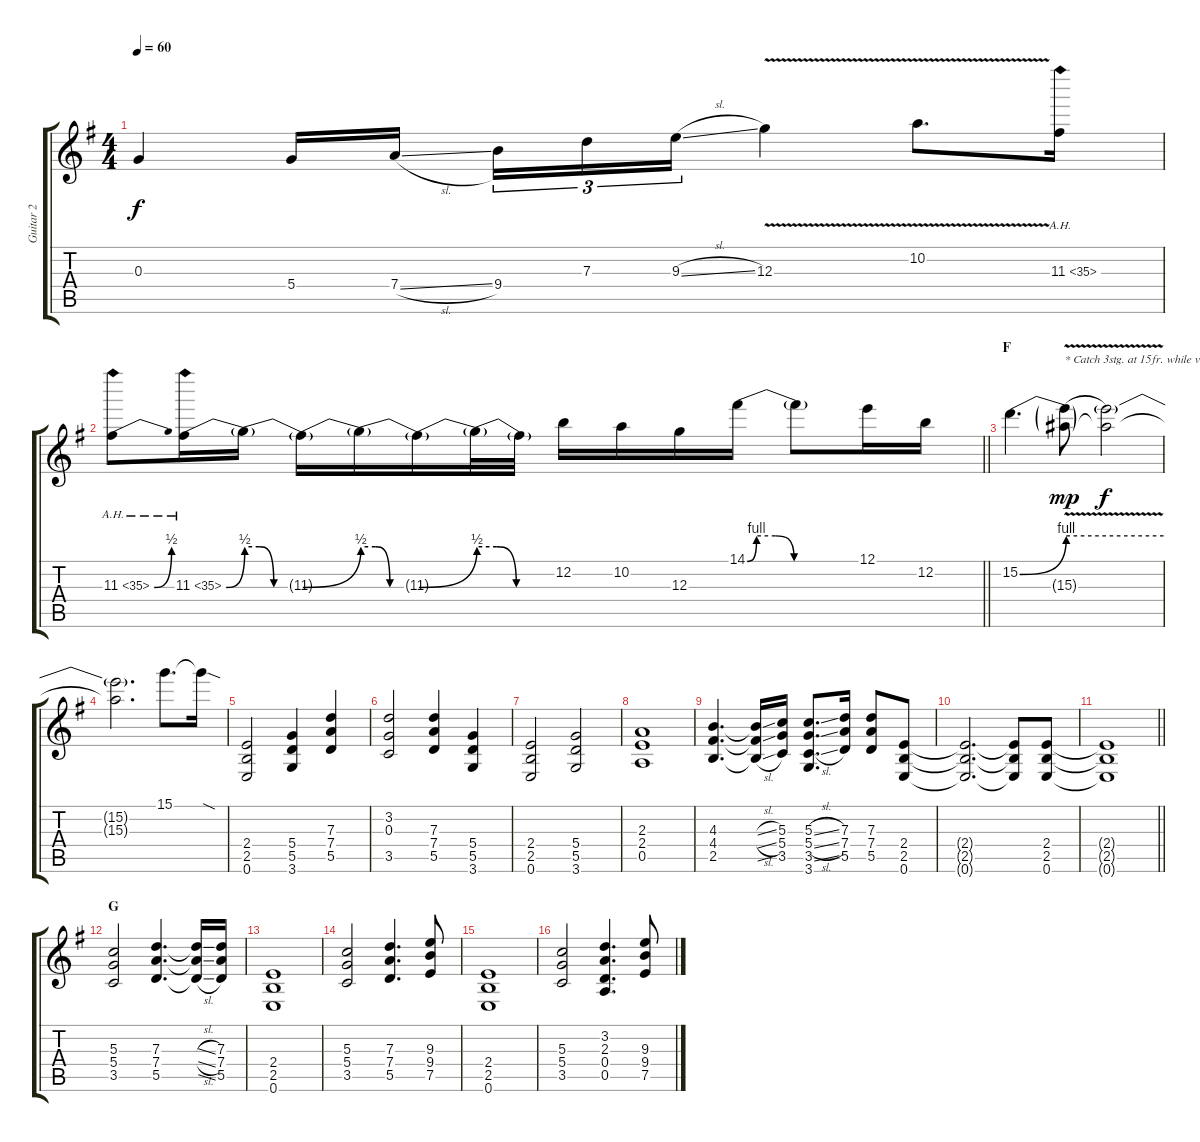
\track ("Guitar 2" "Guitar 2") {instrument distortionguitar}
\staff {score tabs}
\tuning (E4 B3 G3 D3 A2 E2) {hide}
\ts (4 4)
\tempo 60
\clef g2
\ks g
0.3.4{dy f} 5.4.16 7.4{sl}.16{beam splitsecondary} 9.4.16{tu (3 2)} 7.3.16{tu (3 2)} 9.3{sl}.16{tu (3 2)} 12.3{v}.4 10.2{v}.8{d} 11.3{ah 24}.16 |
\barLineRight lightlight
11.3{be (bend 0 0 60 2) ah 24}.8 11.3{be (bend 0 0 60 2) ah 24}.16 11.3{be (custom 0 2 15 2 30 0 60 0) t}.16 11.3{be (bend 0 0 60 2) t}.16 11.3{be (custom 0 2 15 2 30 0 60 0) t}.16 11.3{be (bend 0 0 60 2) t}.16 11.3{be (custom 0 2 15 2 30 0 60 0) t}.32 11.3{t}.32 12.2.16 10.2.16 12.3.16 14.1{be (custom 0 0 5 4 15 4 25 0 60 0)}.16 14.1{t}.8 12.1.16 12.2.16 |
\section ("" "F")
15.2{be (bend 0 0 60 4)}.4{d} (15.2{be (hold 0 4 60 4) v t} 15.3{v g}).8{txt "* Catch 3stg. at 15fr. while vibrating note." dy mp} (15.2{t} 15.3{t}).2{dy f} |
(15.2{t} 15.3{t}).2{d} 15.1.8{d} 15.1{sod t}.16 |
(2.4 2.5 0.6).2{volume 10 instrument distortionguitar} (5.4 5.5 3.6).4 (7.3 7.4 5.5).4 |
(3.2 0.3 3.5).2 (7.3 7.4 5.5).4 (5.4 5.5 3.6).4 |
(2.4 2.5 0.6).2 (5.4 5.5 3.6).2 |
(2.3 2.4 0.5).1 |
(4.3 4.4 2.5).4{d} (4.3{sl t} 4.4{sl t} 2.5{sl t}).16 (5.3 5.4 3.5).16 (5.3{sl} 5.4{sl} 3.5{sl} 3.6).8{d} (7.3 7.4 5.5).16 (7.3 7.4 5.5).8 (2.4 2.5 0.6).8 |
(2.4{t} 2.5{t} 0.6{t}).2{d} (2.4{t} 2.5{t} 0.6{t}).8 (2.4 2.5 0.6).8 |
\barLineRight lightlight
(2.4{t} 2.5{t} 0.6{t}).1 |
\section ("" "G")
(5.3 5.4 3.5).2 (7.3 7.4 5.5).4{d} (7.3{sl t} 7.4{sl t} 5.5{sl t}).16 (7.3 7.4 5.5).16 |
(2.4 2.5 0.6).1 |
(5.3 5.4 3.5).2 (7.3 7.4 5.5).4{d} (9.3 9.4 7.5).8 |
(2.4 2.5 0.6).1 |
(5.3 5.4 3.5).2 (3.2 2.3 0.4 0.5).4{d} (9.3 9.4 7.5).8
